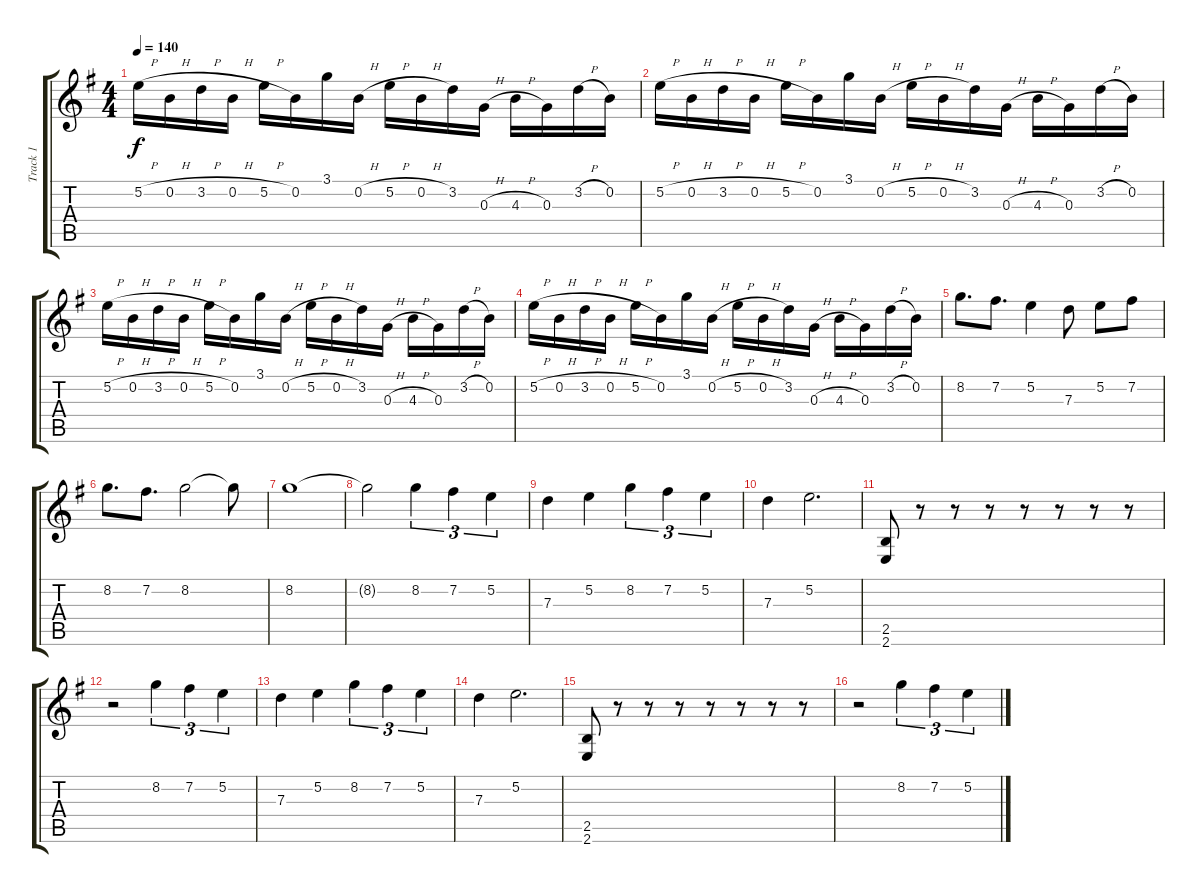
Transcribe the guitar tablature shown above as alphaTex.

\track ("Track 1" "Track 1") {instrument distortionguitar}
\staff {score tabs}
\tuning (E4 B3 G3 D3 A2 D2) {hide}
\ts (4 4)
\tempo 140
\clef g2
\ks eminor
5.2{h}.16{dy f} 0.2{h}.16 3.2{h}.16 0.2{h}.16 5.2{h}.16 0.2.16 3.1.16 0.2{h}.16 5.2{h}.16 0.2{h}.16 3.2.16 0.3{h}.16 4.3{h}.16 0.3.16 3.2{h}.16 0.2.16 |
5.2{h}.16 0.2{h}.16 3.2{h}.16 0.2{h}.16 5.2{h}.16 0.2.16 3.1.16 0.2{h}.16 5.2{h}.16 0.2{h}.16 3.2.16 0.3{h}.16 4.3{h}.16 0.3.16 3.2{h}.16 0.2.16 |
5.2{h}.16 0.2{h}.16 3.2{h}.16 0.2{h}.16 5.2{h}.16 0.2.16 3.1.16 0.2{h}.16 5.2{h}.16 0.2{h}.16 3.2.16 0.3{h}.16 4.3{h}.16 0.3.16 3.2{h}.16 0.2.16 |
5.2{h}.16 0.2{h}.16 3.2{h}.16 0.2{h}.16 5.2{h}.16 0.2.16 3.1.16 0.2{h}.16 5.2{h}.16 0.2{h}.16 3.2.16 0.3{h}.16 4.3{h}.16 0.3.16 3.2{h}.16 0.2.16 |
8.2.8{d} 7.2.8{d} 5.2.4 7.3.8 5.2.8 7.2.8 |
8.2.8{d} 7.2.8{d} 8.2.2 8.2{t}.8 |
8.2.1 |
8.2{t}.2 8.2.4{tu (3 2)} 7.2.4{tu (3 2)} 5.2.4{tu (3 2)} |
7.3.4 5.2.4 8.2.4{tu (3 2)} 7.2.4{tu (3 2)} 5.2.4{tu (3 2)} |
7.3.4 5.2.2{d} |
(2.5 2.6).8 r.8 r.8 r.8 r.8 r.8 r.8 r.8 |
r.2 8.2.4{tu (3 2)} 7.2.4{tu (3 2)} 5.2.4{tu (3 2)} |
7.3.4 5.2.4 8.2.4{tu (3 2)} 7.2.4{tu (3 2)} 5.2.4{tu (3 2)} |
7.3.4 5.2.2{d} |
(2.5 2.6).8 r.8 r.8 r.8 r.8 r.8 r.8 r.8 |
r.2 8.2.4{tu (3 2)} 7.2.4{tu (3 2)} 5.2.4{tu (3 2)}
